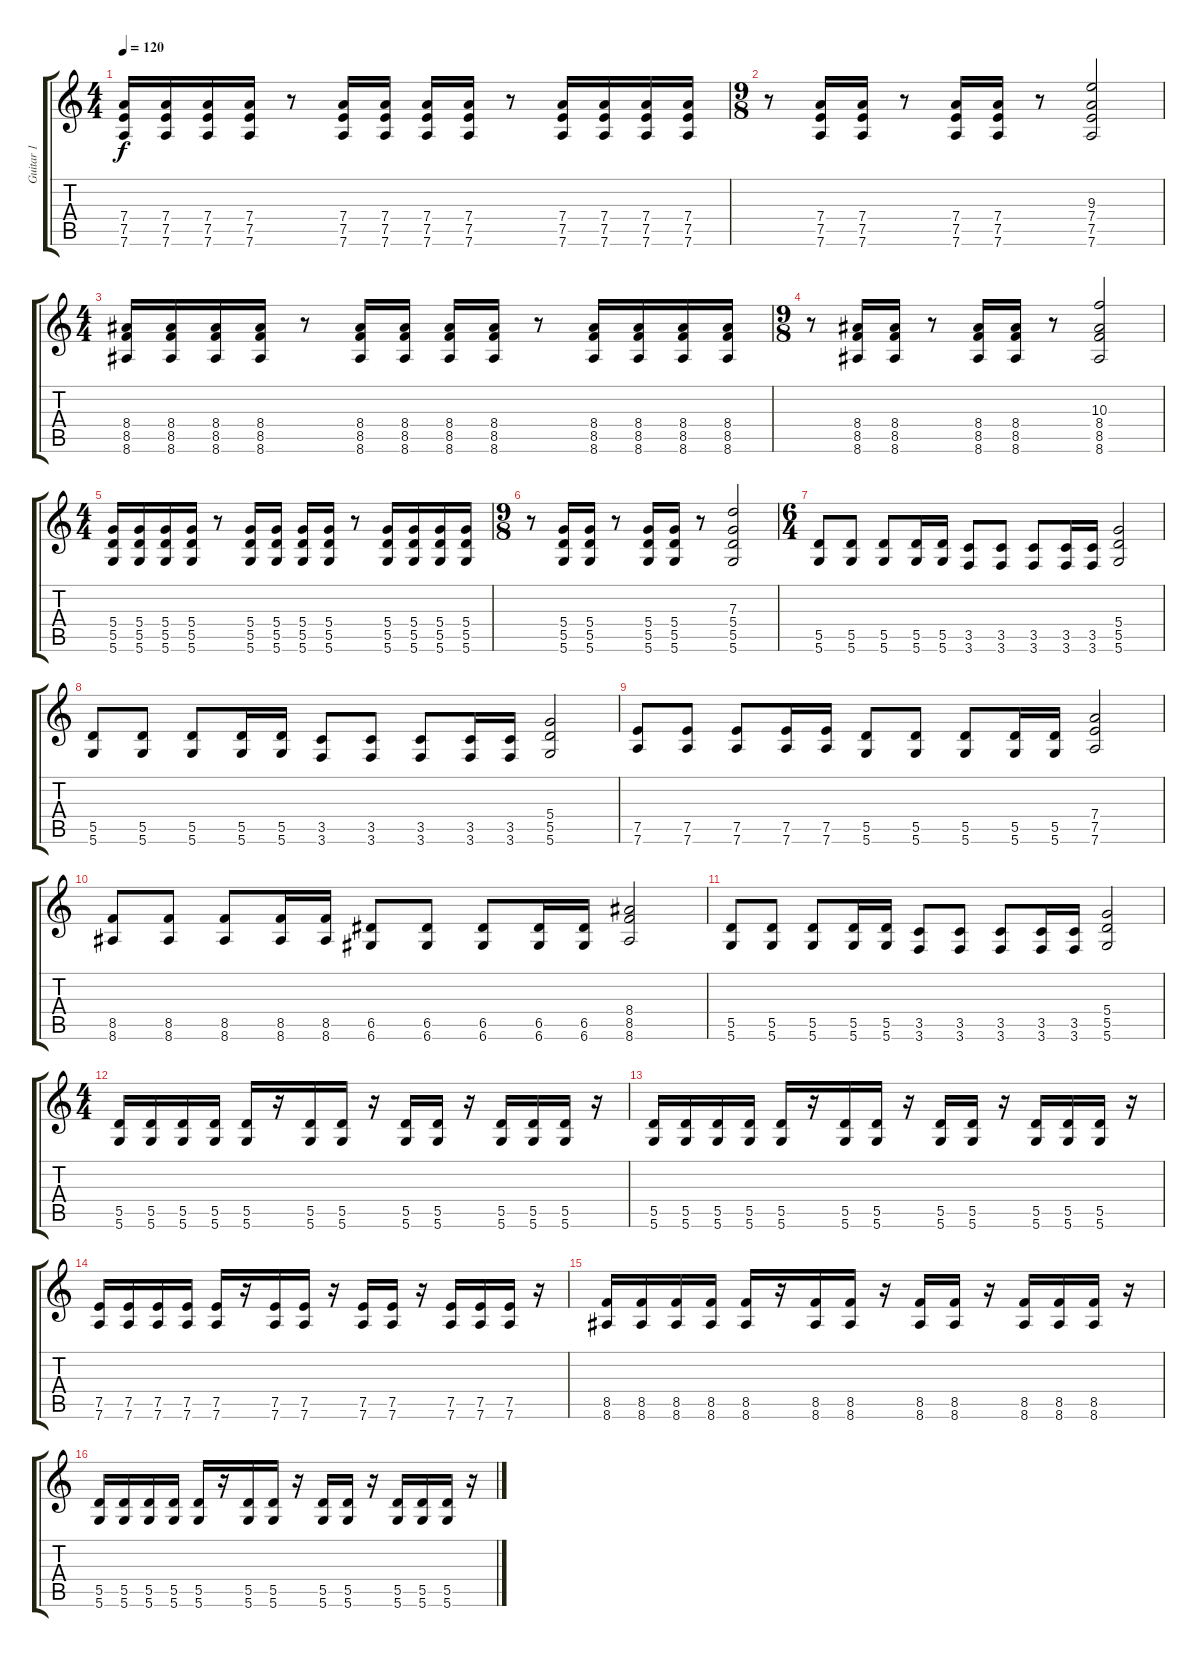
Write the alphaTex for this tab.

\track ("Guitar 1" "Guitar 1") {instrument distortionguitar}
\staff {score tabs}
\tuning (E4 B3 G3 D3 A2 D2) {hide}
\ts (4 4)
\tempo 120
\clef g2
\ks c
(7.4 7.5 7.6).16{dy f} (7.4 7.5 7.6).16 (7.4 7.5 7.6).16 (7.4 7.5 7.6).16 r.8 (7.4 7.5 7.6).16 (7.4 7.5 7.6).16 (7.4 7.5 7.6).16 (7.4 7.5 7.6).16 r.8 (7.4 7.5 7.6).16 (7.4 7.5 7.6).16 (7.4 7.5 7.6).16 (7.4 7.5 7.6).16 |
\ts (9 8)
r.8 (7.4 7.5 7.6).16 (7.4 7.5 7.6).16 r.8 (7.4 7.5 7.6).16 (7.4 7.5 7.6).16 r.8 (9.3 7.4 7.5 7.6).2 |
\ts (4 4)
(8.4 8.5 8.6).16 (8.4 8.5 8.6).16 (8.4 8.5 8.6).16 (8.4 8.5 8.6).16 r.8 (8.4 8.5 8.6).16 (8.4 8.5 8.6).16 (8.4 8.5 8.6).16 (8.4 8.5 8.6).16 r.8 (8.4 8.5 8.6).16 (8.4 8.5 8.6).16 (8.4 8.5 8.6).16 (8.4 8.5 8.6).16 |
\ts (9 8)
r.8 (8.4 8.5 8.6).16 (8.4 8.5 8.6).16 r.8 (8.4 8.5 8.6).16 (8.4 8.5 8.6).16 r.8 (10.3 8.4 8.5 8.6).2 |
\ts (4 4)
(5.4 5.5 5.6).16 (5.4 5.5 5.6).16 (5.4 5.5 5.6).16 (5.4 5.5 5.6).16 r.8 (5.4 5.5 5.6).16 (5.4 5.5 5.6).16 (5.4 5.5 5.6).16 (5.4 5.5 5.6).16 r.8 (5.4 5.5 5.6).16 (5.4 5.5 5.6).16 (5.4 5.5 5.6).16 (5.4 5.5 5.6).16 |
\ts (9 8)
r.8 (5.4 5.5 5.6).16 (5.4 5.5 5.6).16 r.8 (5.4 5.5 5.6).16 (5.4 5.5 5.6).16 r.8 (7.3 5.4 5.5 5.6).2 |
\ts (6 4)
(5.5 5.6).8 (5.5 5.6).8 (5.5 5.6).8 (5.5 5.6).16 (5.5 5.6).16 (3.5 3.6).8 (3.5 3.6).8 (3.5 3.6).8 (3.5 3.6).16 (3.5 3.6).16 (5.4 5.5 5.6).2 |
(5.5 5.6).8 (5.5 5.6).8 (5.5 5.6).8 (5.5 5.6).16 (5.5 5.6).16 (3.5 3.6).8 (3.5 3.6).8 (3.5 3.6).8 (3.5 3.6).16 (3.5 3.6).16 (5.4 5.5 5.6).2 |
(7.5 7.6).8 (7.5 7.6).8 (7.5 7.6).8 (7.5 7.6).16 (7.5 7.6).16 (5.5 5.6).8 (5.5 5.6).8 (5.5 5.6).8 (5.5 5.6).16 (5.5 5.6).16 (7.4 7.5 7.6).2 |
(8.5 8.6).8 (8.5 8.6).8 (8.5 8.6).8 (8.5 8.6).16 (8.5 8.6).16 (6.5 6.6).8 (6.5 6.6).8 (6.5 6.6).8 (6.5 6.6).16 (6.5 6.6).16 (8.4 8.5 8.6).2 |
(5.5 5.6).8 (5.5 5.6).8 (5.5 5.6).8 (5.5 5.6).16 (5.5 5.6).16 (3.5 3.6).8 (3.5 3.6).8 (3.5 3.6).8 (3.5 3.6).16 (3.5 3.6).16 (5.4 5.5 5.6).2 |
\ts (4 4)
(5.5 5.6).16 (5.5 5.6).16 (5.5 5.6).16 (5.5 5.6).16 (5.5 5.6).16 r.16 (5.5 5.6).16 (5.5 5.6).16 r.16 (5.5 5.6).16 (5.5 5.6).16 r.16 (5.5 5.6).16 (5.5 5.6).16 (5.5 5.6).16 r.16 |
(5.5 5.6).16 (5.5 5.6).16 (5.5 5.6).16 (5.5 5.6).16 (5.5 5.6).16 r.16 (5.5 5.6).16 (5.5 5.6).16 r.16 (5.5 5.6).16 (5.5 5.6).16 r.16 (5.5 5.6).16 (5.5 5.6).16 (5.5 5.6).16 r.16 |
(7.5 7.6).16 (7.5 7.6).16 (7.5 7.6).16 (7.5 7.6).16 (7.5 7.6).16 r.16 (7.5 7.6).16 (7.5 7.6).16 r.16 (7.5 7.6).16 (7.5 7.6).16 r.16 (7.5 7.6).16 (7.5 7.6).16 (7.5 7.6).16 r.16 |
(8.5 8.6).16 (8.5 8.6).16 (8.5 8.6).16 (8.5 8.6).16 (8.5 8.6).16 r.16 (8.5 8.6).16 (8.5 8.6).16 r.16 (8.5 8.6).16 (8.5 8.6).16 r.16 (8.5 8.6).16 (8.5 8.6).16 (8.5 8.6).16 r.16 |
(5.5 5.6).16 (5.5 5.6).16 (5.5 5.6).16 (5.5 5.6).16 (5.5 5.6).16 r.16 (5.5 5.6).16 (5.5 5.6).16 r.16 (5.5 5.6).16 (5.5 5.6).16 r.16 (5.5 5.6).16 (5.5 5.6).16 (5.5 5.6).16 r.16
